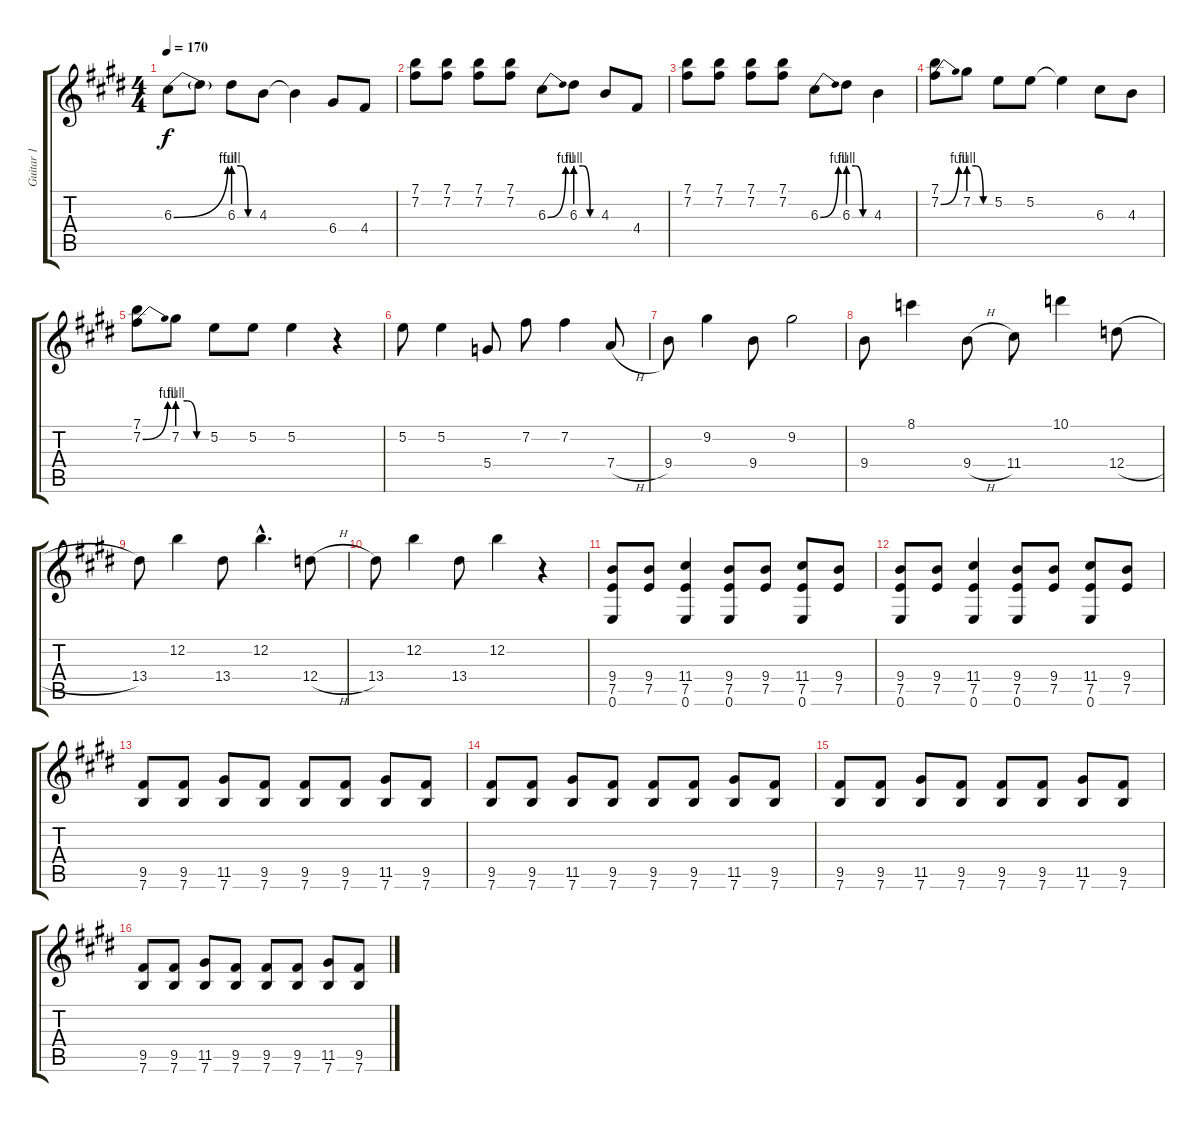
\track ("Guitar 1" "Guitar 1") {instrument distortionguitar}
\staff {score tabs}
\tuning (E4 B3 G3 D3 A2 E2) {hide}
\ts (4 4)
\tempo 170
\clef g2
\ks e
6.3{be (bend 0 0 60 4)}.8{dy f} 6.3{t}.8 6.3{be (custom 0 4 20 4 40 0 60 0)}.8 4.3.8 4.3{t}.4 6.4.8 4.4.8 |
(7.1 7.2).8 (7.1 7.2).8 (7.1 7.2).8 (7.1 7.2).8 6.3{be (bend 0 0 60 4)}.8 6.3{be (custom 0 4 20 4 40 0 60 0)}.8 4.3.8 4.4.8 |
(7.1 7.2).8 (7.1 7.2).8 (7.1 7.2).8 (7.1 7.2).8 6.3{be (bend 0 0 60 4)}.8 6.3{be (custom 0 4 20 4 40 0 60 0)}.8 4.3.4 |
(7.1 7.2{be (bend 0 0 60 4)}).8 7.2{be (custom 0 4 20 4 40 0 60 0)}.8 5.2.8 5.2.8 5.2{t}.4 6.3.8 4.3.8 |
(7.1 7.2{be (bend 0 0 60 4)}).8 7.2{be (custom 0 4 20 4 40 0 60 0)}.8 5.2.8 5.2.8 5.2.4 r.4 |
5.2.8 5.2.4 5.4.8 7.2.8 7.2.4 7.4{h}.8 |
9.4.8 9.2.4 9.4.8 9.2.2 |
9.4.8 8.1.4 9.4{h}.8 11.4.8 10.1.4 12.4{h}.8 |
13.4.8 12.2.4 13.4.8 12.2{hac}.4{d} 12.4{h}.8 |
13.4.8 12.2.4 13.4.8 12.2.4 r.4 |
(9.4 7.5 0.6).8 (9.4 7.5).8 (11.4 7.5 0.6).4 (9.4 7.5 0.6).8 (9.4 7.5).8 (11.4 7.5 0.6).8 (9.4 7.5).8 |
(9.4 7.5 0.6).8 (9.4 7.5).8 (11.4 7.5 0.6).4 (9.4 7.5 0.6).8 (9.4 7.5).8 (11.4 7.5 0.6).8 (9.4 7.5).8 |
(9.5 7.6).8 (9.5 7.6).8 (11.5 7.6).8 (9.5 7.6).8 (9.5 7.6).8 (9.5 7.6).8 (11.5 7.6).8 (9.5 7.6).8 |
(9.5 7.6).8 (9.5 7.6).8 (11.5 7.6).8 (9.5 7.6).8 (9.5 7.6).8 (9.5 7.6).8 (11.5 7.6).8 (9.5 7.6).8 |
(9.5 7.6).8 (9.5 7.6).8 (11.5 7.6).8 (9.5 7.6).8 (9.5 7.6).8 (9.5 7.6).8 (11.5 7.6).8 (9.5 7.6).8 |
(9.5 7.6).8 (9.5 7.6).8 (11.5 7.6).8 (9.5 7.6).8 (9.5 7.6).8 (9.5 7.6).8 (11.5 7.6).8 (9.5 7.6).8
